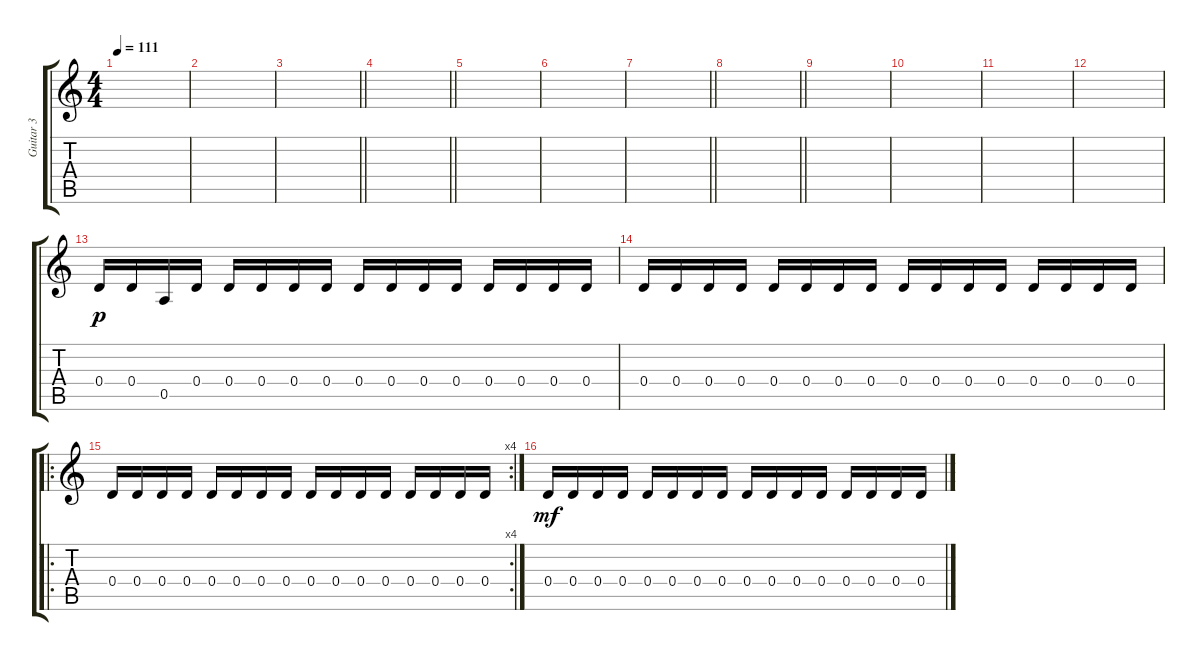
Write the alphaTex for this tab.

\track ("Guitar 3" "Guitar 3") {instrument overdrivenguitar}
\staff {score tabs}
\tuning (E4 B3 G3 D3 A2 E2) {hide}
\ts (4 4)
\tempo 111
\clef g2
\ks c
|
|
\barLineRight lightlight
|
\barLineRight lightlight
|
|
|
\barLineRight lightlight
|
\barLineRight lightlight
|
|
|
|
|
0.4.16{dy p} 0.4.16 0.5.16 0.4.16 0.4.16 0.4.16 0.4.16 0.4.16 0.4.16 0.4.16 0.4.16 0.4.16 0.4.16 0.4.16 0.4.16 0.4.16 |
0.4.16 0.4.16 0.4.16 0.4.16 0.4.16 0.4.16 0.4.16 0.4.16 0.4.16 0.4.16 0.4.16 0.4.16 0.4.16 0.4.16 0.4.16 0.4.16 |
\ro
\rc 4
0.4.16 0.4.16 0.4.16 0.4.16 0.4.16 0.4.16 0.4.16 0.4.16 0.4.16 0.4.16 0.4.16 0.4.16 0.4.16 0.4.16 0.4.16 0.4.16 |
0.4.16{dy mf} 0.4.16 0.4.16 0.4.16 0.4.16 0.4.16 0.4.16 0.4.16 0.4.16 0.4.16 0.4.16 0.4.16 0.4.16 0.4.16 0.4.16 0.4.16
